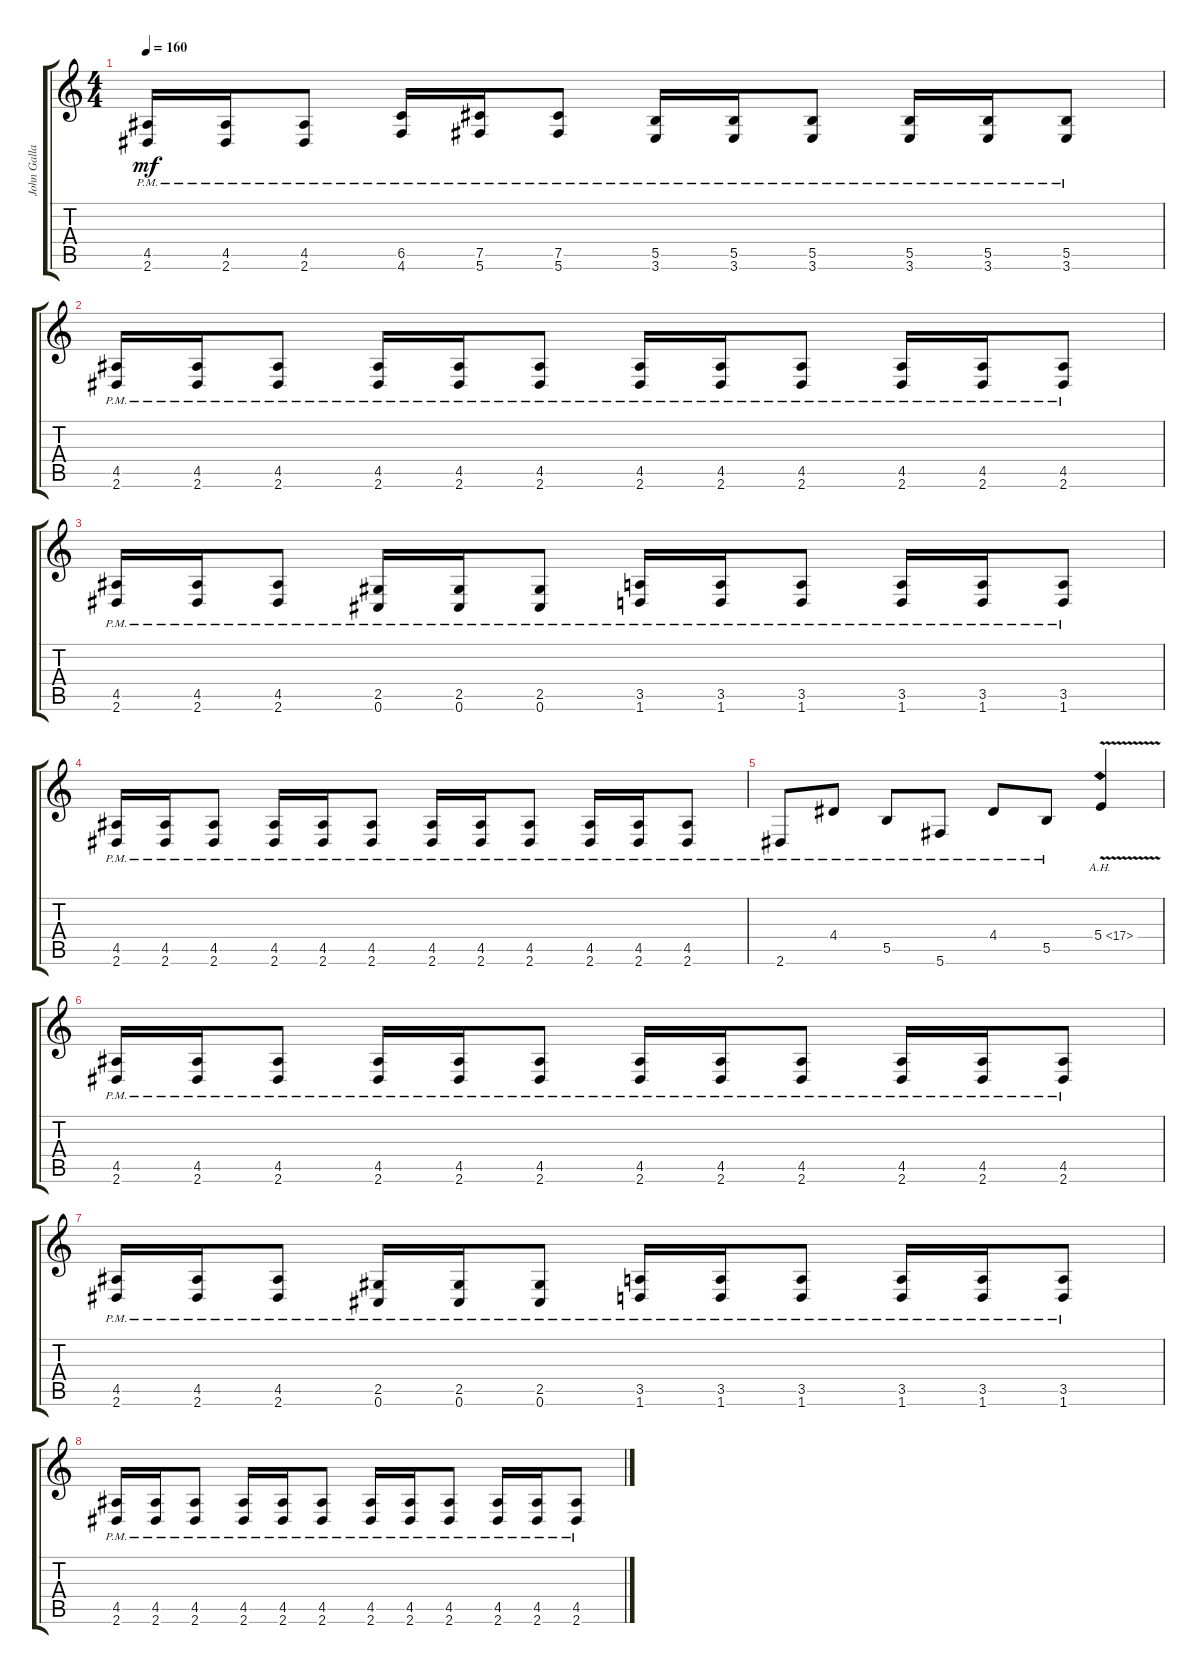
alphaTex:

\track ("John Gallagher" "John Galla") {instrument distortionguitar}
\staff {score tabs}
\tuning (Db4 Ab3 E3 B2 Gb2 Db2) {hide}
\ts (4 4)
\tempo 160
\clef g2
\ks c
(4.5{pm} 2.6{pm}).16{dy mf} (4.5{pm} 2.6{pm}).16 (4.5{pm} 2.6{pm}).8 (6.5{pm} 4.6{pm}).16 (7.5{pm} 5.6{pm}).16 (7.5{pm} 5.6{pm}).8 (5.5{pm} 3.6{pm}).16 (5.5{pm} 3.6{pm}).16 (5.5{pm} 3.6{pm}).8 (5.5{pm} 3.6{pm}).16 (5.5{pm} 3.6{pm}).16 (5.5{pm} 3.6{pm}).8 |
(4.5{pm} 2.6{pm}).16 (4.5{pm} 2.6{pm}).16 (4.5{pm} 2.6{pm}).8 (4.5{pm} 2.6{pm}).16 (4.5{pm} 2.6{pm}).16 (4.5{pm} 2.6{pm}).8 (4.5{pm} 2.6{pm}).16 (4.5{pm} 2.6{pm}).16 (4.5{pm} 2.6{pm}).8 (4.5{pm} 2.6{pm}).16 (4.5{pm} 2.6{pm}).16 (4.5{pm} 2.6{pm}).8 |
(4.5{pm} 2.6{pm}).16 (4.5{pm} 2.6{pm}).16 (4.5{pm} 2.6{pm}).8 (2.5{pm} 0.6{pm}).16 (2.5{pm} 0.6{pm}).16 (2.5{pm} 0.6{pm}).8 (3.5{pm} 1.6{pm}).16 (3.5{pm} 1.6{pm}).16 (3.5{pm} 1.6{pm}).8 (3.5{pm} 1.6{pm}).16 (3.5{pm} 1.6{pm}).16 (3.5{pm} 1.6{pm}).8 |
(4.5{pm} 2.6{pm}).16 (4.5{pm} 2.6{pm}).16 (4.5{pm} 2.6{pm}).8 (4.5{pm} 2.6{pm}).16 (4.5{pm} 2.6{pm}).16 (4.5{pm} 2.6{pm}).8 (4.5{pm} 2.6{pm}).16 (4.5{pm} 2.6{pm}).16 (4.5{pm} 2.6{pm}).8 (4.5{pm} 2.6{pm}).16 (4.5{pm} 2.6{pm}).16 (4.5{pm} 2.6{pm}).8 |
2.6{pm}.8 4.4{pm}.8 5.5{pm}.8 5.6{pm}.8 4.4{pm}.8 5.5{pm}.8 5.4{ah 12 v}.4 |
(4.5{pm} 2.6{pm}).16 (4.5{pm} 2.6{pm}).16 (4.5{pm} 2.6{pm}).8 (4.5{pm} 2.6{pm}).16 (4.5{pm} 2.6{pm}).16 (4.5{pm} 2.6{pm}).8 (4.5{pm} 2.6{pm}).16 (4.5{pm} 2.6{pm}).16 (4.5{pm} 2.6{pm}).8 (4.5{pm} 2.6{pm}).16 (4.5{pm} 2.6{pm}).16 (4.5{pm} 2.6{pm}).8 |
(4.5{pm} 2.6{pm}).16 (4.5{pm} 2.6{pm}).16 (4.5{pm} 2.6{pm}).8 (2.5{pm} 0.6{pm}).16 (2.5{pm} 0.6{pm}).16 (2.5{pm} 0.6{pm}).8 (3.5{pm} 1.6{pm}).16 (3.5{pm} 1.6{pm}).16 (3.5{pm} 1.6{pm}).8 (3.5{pm} 1.6{pm}).16 (3.5{pm} 1.6{pm}).16 (3.5{pm} 1.6{pm}).8 |
(4.5{pm} 2.6{pm}).16 (4.5{pm} 2.6{pm}).16 (4.5{pm} 2.6{pm}).8 (4.5{pm} 2.6{pm}).16 (4.5{pm} 2.6{pm}).16 (4.5{pm} 2.6{pm}).8 (4.5{pm} 2.6{pm}).16 (4.5{pm} 2.6{pm}).16 (4.5{pm} 2.6{pm}).8 (4.5{pm} 2.6{pm}).16 (4.5{pm} 2.6{pm}).16 (4.5{pm} 2.6{pm}).8
